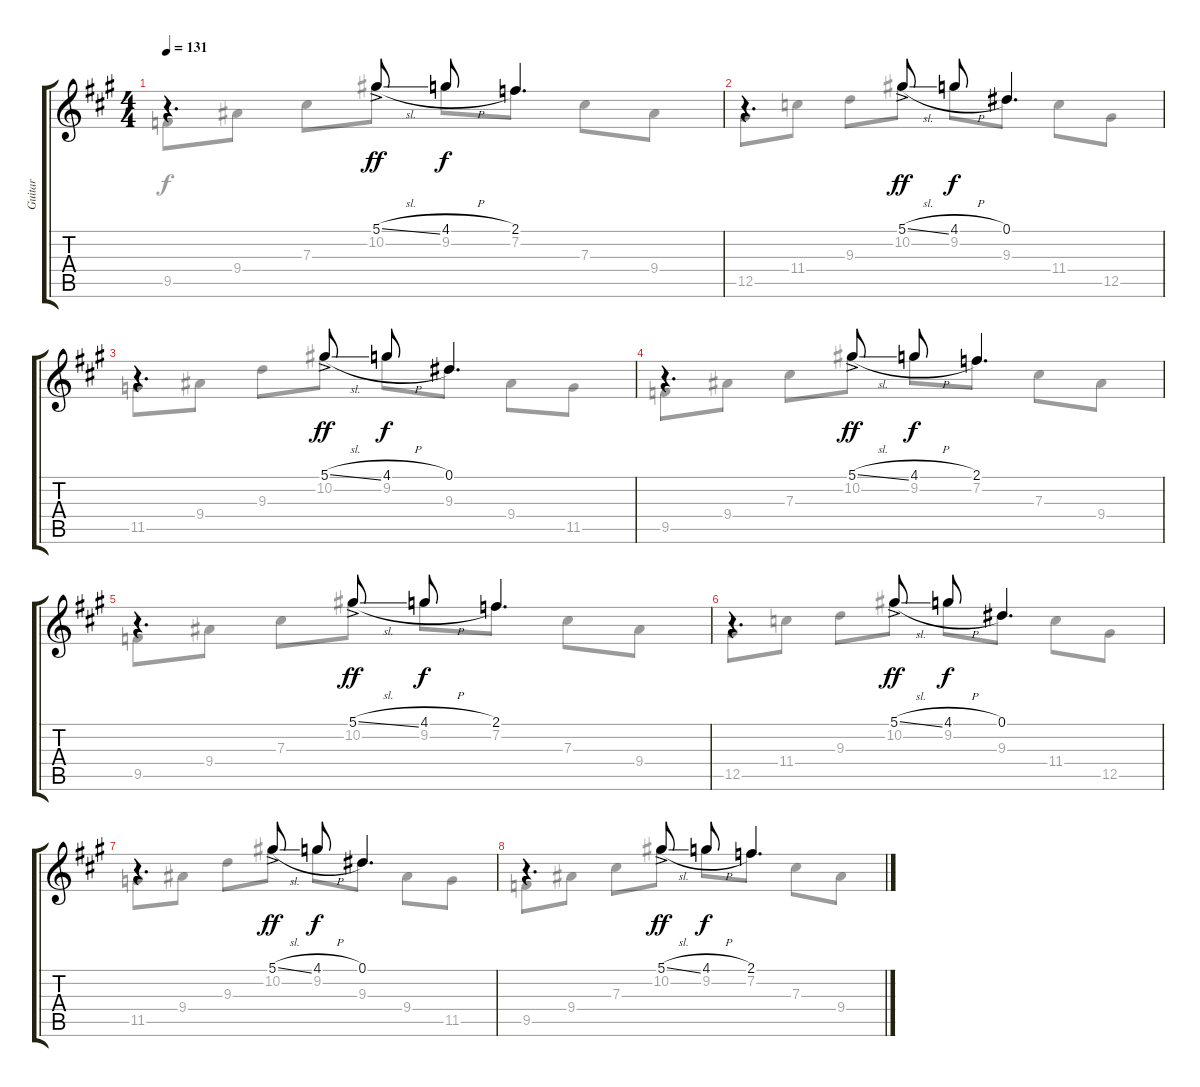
\track ("Guitar" "Guitar") {instrument electricguitarclean}
\staff {score tabs}
\tuning (Eb4 Bb3 Gb3 Db3 Ab2 Eb2) {hide}
\voice
\ts (4 4)
\tempo 131
\clef g2
\ks a
r.4{d dy f} 5.1{sl ac}.8{dy ff} 4.1{h}.8{dy f} 2.1.4{d} |
r.4{d} 5.1{sl ac}.8{dy ff} 4.1{h}.8{dy f} 0.1.4{d} |
r.4{d} 5.1{sl ac}.8{dy ff} 4.1{h}.8{dy f} 0.1.4{d} |
r.4{d} 5.1{sl ac}.8{dy ff} 4.1{h}.8{dy f} 2.1.4{d} |
r.4{d} 5.1{sl ac}.8{dy ff} 4.1{h}.8{dy f} 2.1.4{d} |
r.4{d} 5.1{sl ac}.8{dy ff} 4.1{h}.8{dy f} 0.1.4{d} |
r.4{d} 5.1{sl ac}.8{dy ff} 4.1{h}.8{dy f} 0.1.4{d} |
r.4{d} 5.1{sl ac}.8{dy ff} 4.1{h}.8{dy f} 2.1.4{d}
\voice
\clef g2
\ottava regular
\simile none
\ks a
9.5.8{dy f} 9.4.8 7.3.8 10.2.8 9.2.8 7.2.8 7.3.8 9.4.8 |
12.5.8 11.4.8 9.3.8 10.2.8 9.2.8 9.3.8 11.4.8 12.5.8 |
11.5.8 9.4.8 9.3.8 10.2.8 9.2.8 9.3.8 9.4.8 11.5.8 |
9.5.8 9.4.8 7.3.8 10.2.8 9.2.8 7.2.8 7.3.8 9.4.8 |
9.5.8 9.4.8 7.3.8 10.2.8 9.2.8 7.2.8 7.3.8 9.4.8 |
12.5.8 11.4.8 9.3.8 10.2.8 9.2.8 9.3.8 11.4.8 12.5.8 |
11.5.8 9.4.8 9.3.8 10.2.8 9.2.8 9.3.8 9.4.8 11.5.8 |
9.5.8 9.4.8 7.3.8 10.2.8 9.2.8 7.2.8 7.3.8 9.4.8
